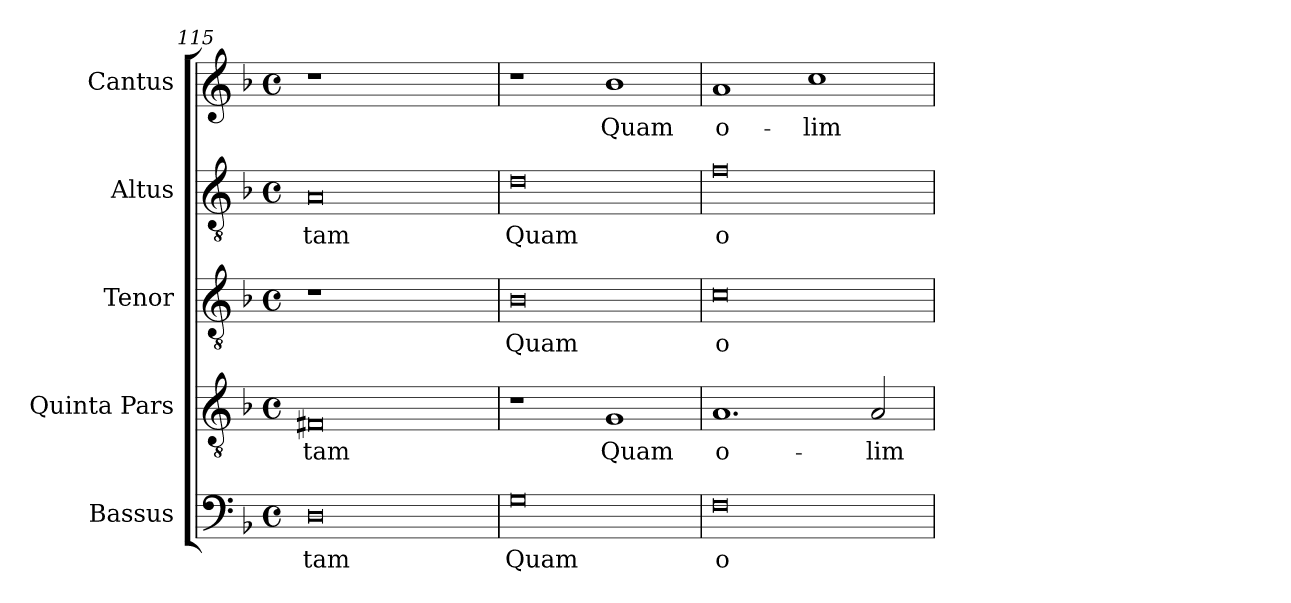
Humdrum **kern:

**kern	**text	**kern	**text	**kern	**text	**kern	**text	**kern	**text
*part5	*part5	*part4	*part4	*part3	*part3	*part2	*part2	*part1	*part1
*staff5	*staff5	*staff4	*staff4	*staff3	*staff3	*staff2	*staff2	*staff1	*staff1
*I"Bassus	*	*I"Quinta Pars	*	*I"Tenor	*	*I"Altus	*	*I"Cantus	*
*I'B.	*	*I'Q.P.	*	*I'T.	*	*I'A.	*	*I'C.	*
*clefF4	*	*clefGv2	*	*clefGv2	*	*clefGv2	*	*clefG2	*
*k[b-]	*	*k[b-]	*	*k[b-]	*	*k[b-]	*	*k[b-]	*
*F:	*	*F:	*	*F:	*	*F:	*	*F:	*
*M4/4	*	*M4/4	*	*M4/4	*	*M4/4	*	*M4/4	*
*met(c)	*	*met(c)	*	*met(c)	*	*met(c)	*	*met(c)	*
=115	=115	=115	=115	=115	=115	=115	=115	=115	=115
!	!LO:LY:b:cj	!	!LO:LY:b:cj	!	!	!	!LO:LY:b:cj	!	!
0D	-tam	0F#X	-tam	1r	.	0A	-tam	1r	.
.	.	.	.	1ryy	.	.	.	1ryy	.
!!LO:LB:g=z
=116	=116	=116	=116	=116	=116	=116	=116	=116	=116
!	!LO:LY:b:cj	!	!	!	!LO:LY:b:cj	!	!LO:LY:b:cj	!	!
0G	Quam	1r	.	0B-	Quam	0d	Quam	1r	.
!	!	!	!LO:LY:b:cj	!	!	!	!	!	!LO:LY:b:cj
.	.	1G	Quam	.	.	.	.	1b-	Quam
=117	=117	=117	=117	=117	=117	=117	=117	=117	=117
!	!LO:LY:b:cj	!	!LO:LY:b:cj	!	!LO:LY:b:cj	!	!LO:LY:b:cj	!	!LO:LY:b:cj
0F	o-	1.A	o-	0c	o-	0f	o-	1a	o-
!	!	!	!	!	!	!	!	!	!LO:LY:b:cj
.	.	.	.	.	.	.	.	1cc	-lim
!	!	!	!LO:LY:b:cj	!	!	!	!	!	!
.	.	2A/	-lim	.	.	.	.	.	.
=	=	=	=	=	=	=	=	=	=
*-	*-	*-	*-	*-	*-	*-	*-	*-	*-
